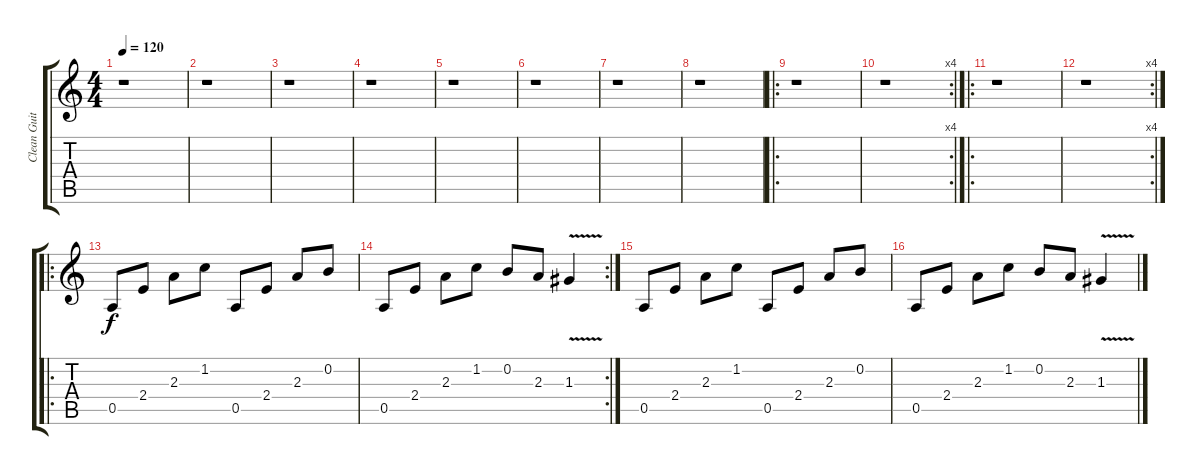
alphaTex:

\track ("Clean Guitar" "Clean Guit") {instrument acousticguitarsteel}
\staff {score tabs}
\tuning (E4 B3 G3 D3 A2 E2) {hide}
\ts (4 4)
\tempo 120
\clef g2
\ks c
r.1{dy f} |
r.1 |
r.1 |
r.1 |
r.1 |
r.1 |
r.1 |
r.1 |
\ro
r.1 |
\rc 4
r.1 |
\ro
r.1 |
\rc 4
r.1 |
\ro
0.5.8 2.4.8 2.3.8 1.2.8 0.5.8 2.4.8 2.3.8 0.2.8 |
\rc 2
0.5.8 2.4.8 2.3.8 1.2.8 0.2.8 2.3.8 1.3{v}.4 |
0.5.8 2.4.8 2.3.8 1.2.8 0.5.8 2.4.8 2.3.8 0.2.8 |
0.5.8 2.4.8 2.3.8 1.2.8 0.2.8 2.3.8 1.3{v}.4
